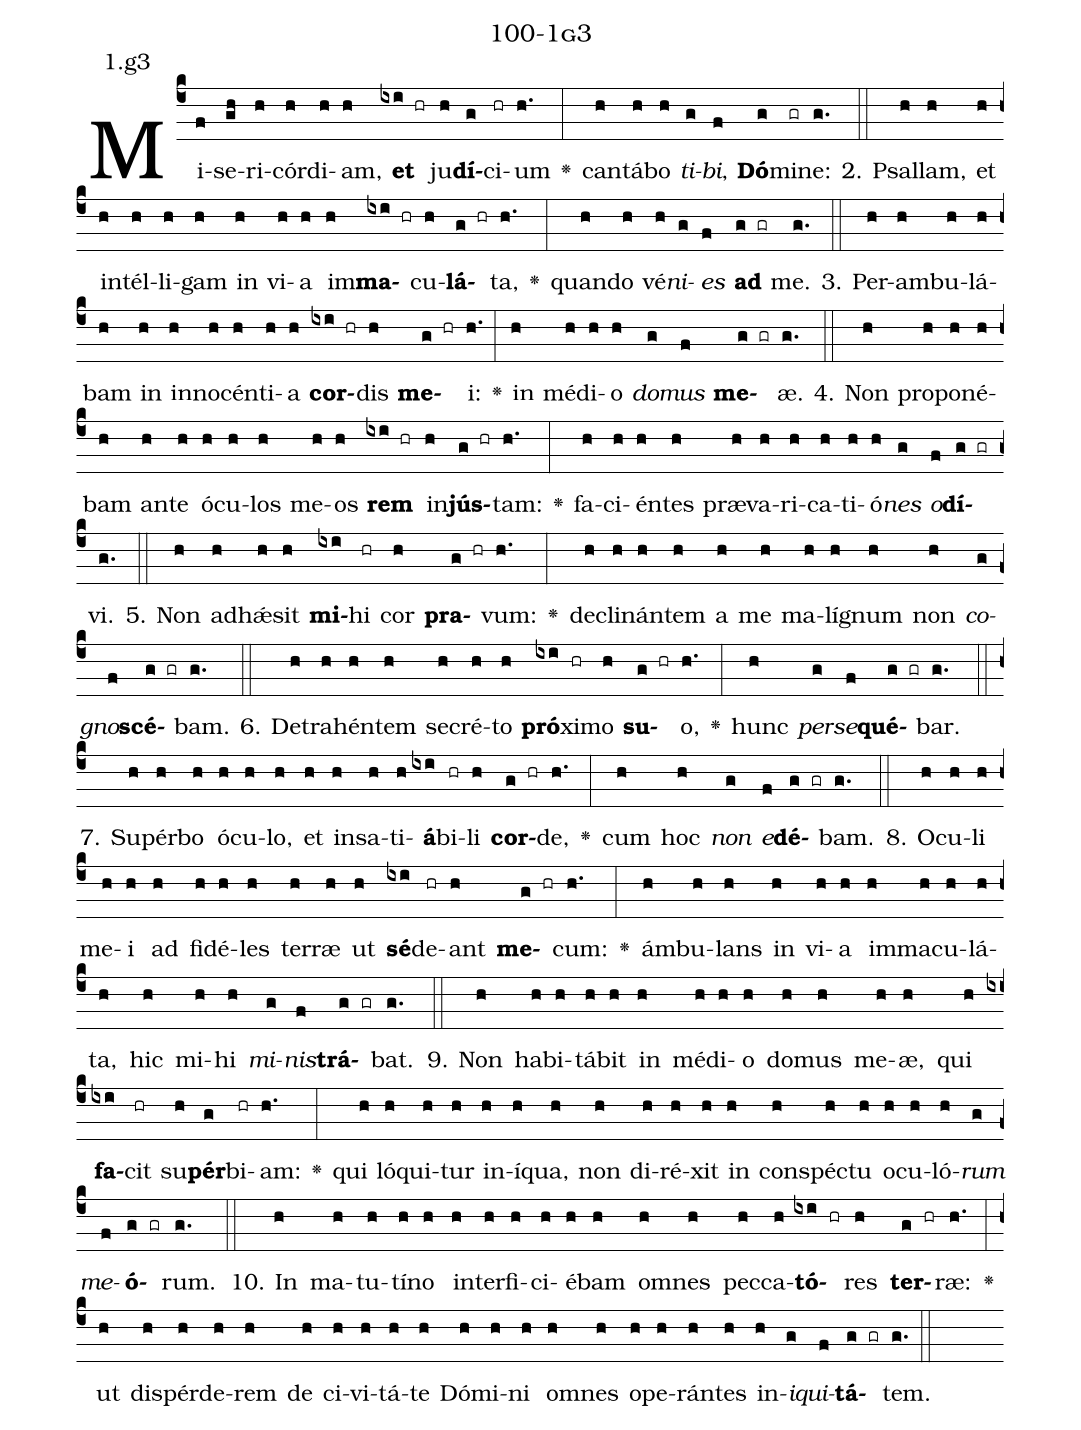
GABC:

name: 100-1g3;
annotation: 1.g3;
%%
(c4)Mi(f)se(gh)ri(h)cór(h)di(h)am,(h) <b>et</b>(ixi hr) ju(h)<b>dí</b>(g)ci(hr)um(h.) <v>\greheightstar</v>(:) can(h)tá(h)bo(h) <i>ti</i>(g)<i>bi</i>,(f) <b>Dó</b>(g)mi(gr)ne:(g.) (::)
2. Psal(h)lam,(h) et(h) in(h)tél(h)li(h)gam(h) in(h) vi(h)a(h) im(h)<b>ma</b>(ixi hr)cu(h)<b>lá</b>(g hr)ta,(h.) <v>\greheightstar</v>(:) quan(h)do(h) vé(h)<i>ni</i>(g)<i>es</i>(f) <b>ad</b>(g gr) me.(g.) (::)
3. Per(h)am(h)bu(h)lá(h)bam(h) in(h) in(h)no(h)cén(h)ti(h)a(h) <b>cor</b>(ixi hr)dis(h) <b>me</b>(g hr)i:(h.) <v>\greheightstar</v>(:) in(h) mé(h)di(h)o(h) <i>do</i>(g)<i>mus</i>(f) <b>me</b>(g gr)æ.(g.) (::)
4. Non(h) pro(h)po(h)né(h)bam(h) an(h)te(h) ó(h)cu(h)los(h) me(h)os(h) <b>rem</b>(ixi hr) in(h)<b>jús</b>(g hr)tam:(h.) <v>\greheightstar</v>(:) fa(h)ci(h)én(h)tes(h) præ(h)va(h)ri(h)ca(h)ti(h)ó(h)<i>nes</i>(g) <i>o</i>(f)<b>dí</b>(g gr)vi.(g.) (::)
5. Non(h) ad(h)hǽ(h)sit(h) <b>mi</b>(ixi)hi(hr) cor(h) <b>pra</b>(g hr)vum:(h.) <v>\greheightstar</v>(:) de(h)cli(h)nán(h)tem(h) a(h) me(h) ma(h)lí(h)gnum(h) non(h) <i>co</i>(g)<i>gno</i>(f)<b>scé</b>(g gr)bam.(g.) (::)
6. De(h)tra(h)hén(h)tem(h) se(h)cré(h)to(h) <b>pró</b>(ixi)xi(hr)mo(h) <b>su</b>(g hr)o,(h.) <v>\greheightstar</v>(:) hunc(h) <i>per</i>(g)<i>se</i>(f)<b>qué</b>(g gr)bar.(g.) (::)
7. Su(h)pér(h)bo(h) ó(h)cu(h)lo,(h) et(h) in(h)sa(h)ti(h)<b>á</b>(ixi)bi(hr)li(h) <b>cor</b>(g hr)de,(h.) <v>\greheightstar</v>(:) cum(h) hoc(h) <i>non</i>(g) <i>e</i>(f)<b>dé</b>(g gr)bam.(g.) (::)
8. O(h)cu(h)li(h) me(h)i(h) ad(h) fi(h)dé(h)les(h) ter(h)ræ(h) ut(h) <b>sé</b>(ixi)de(hr)ant(h) <b>me</b>(g hr)cum:(h.) <v>\greheightstar</v>(:) ám(h)bu(h)lans(h) in(h) vi(h)a(h) im(h)ma(h)cu(h)lá(h)ta,(h) hic(h) mi(h)hi(h) <i>mi</i>(g)<i>nis</i>(f)<b>trá</b>(g gr)bat.(g.) (::)
9. Non(h) ha(h)bi(h)tá(h)bit(h) in(h) mé(h)di(h)o(h) do(h)mus(h) me(h)æ,(h) qui(h) <b>fa</b>(ixi)cit(hr) su(h)<b>pér</b>(g)bi(hr)am:(h.) <v>\greheightstar</v>(:) qui(h) ló(h)qui(h)tur(h) in(h)í(h)qua,(h) non(h) di(h)ré(h)xit(h) in(h) con(h)spéc(h)tu(h) o(h)cu(h)ló(h)<i>rum</i>(g) <i>me</i>(f)<b>ó</b>(g gr)rum.(g.) (::)
10. In(h) ma(h)tu(h)tí(h)no(h) in(h)ter(h)fi(h)ci(h)é(h)bam(h) om(h)nes(h) pec(h)ca(h)<b>tó</b>(ixi hr)res(h) <b>ter</b>(g hr)ræ:(h.) <v>\greheightstar</v>(:) ut(h) dis(h)pér(h)de(h)rem(h) de(h) ci(h)vi(h)tá(h)te(h) Dó(h)mi(h)ni(h) om(h)nes(h) o(h)pe(h)rán(h)tes(h) in(h)<i>i</i>(g)<i>qui</i>(f)<b>tá</b>(g gr)tem.(g.) (::)
